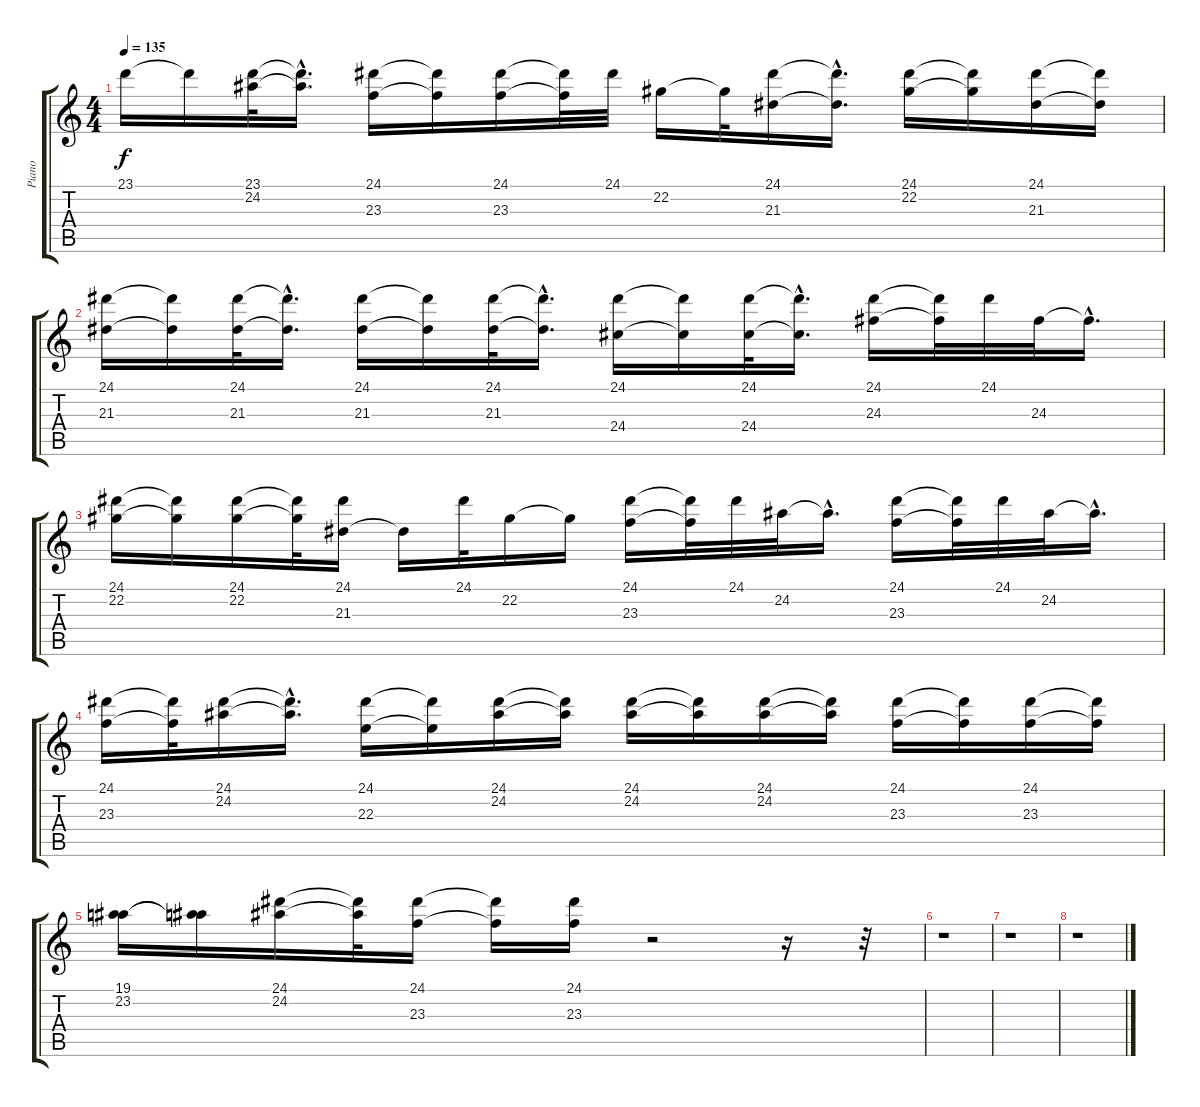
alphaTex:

\track ("Piano" "Piano") {instrument brightacousticpiano}
\staff {score tabs}
\tuning (Eb4 Bb3 Gb3 Db3 Ab2 Eb2) {hide}
\ts (4 4)
\tempo 135
\clef g2
\ks c
23.1.16{dy f} 23.1{t}.16 (23.1 24.2).32 (23.1{hac t} 24.2{hac t}).16{d} (24.1 23.3).16 (24.1{t} 23.3{t}).16 (24.1 23.3).16 (24.1{t} 23.3{t}).32 24.1.32 22.2.16 22.2{t}.32 (24.1 21.3).16 (24.1{hac t} 21.3{hac t}).16{d} (24.1 22.2).16 (24.1{t} 22.2{t}).16 (24.1 21.3).16 (24.1{t} 21.3{t}).16 |
(24.1 21.3).16 (24.1{t} 21.3{t}).16 (24.1 21.3).32 (24.1{hac t} 21.3{hac t}).16{d} (24.1 21.3).16 (24.1{t} 21.3{t}).16 (24.1 21.3).32 (24.1{hac t} 21.3{hac t}).16{d} (24.1 24.4).16 (24.1{t} 24.4{t}).16 (24.1 24.4).32 (24.1{hac t} 24.4{hac t}).16{d} (24.1 24.3).16 (24.1{t} 24.3{t}).32 24.1.32 24.3.32 24.3{hac t}.16{d} |
(24.1 22.2).16 (24.1{t} 22.2{t}).16 (24.1 22.2).16 (24.1{t} 22.2{t}).32 (24.1 21.3).16 21.3{t}.16 24.1.32 22.2.16 22.2{t}.16 (24.1 23.3).16 (24.1{t} 23.3{t}).32 24.1.32 24.2.32 24.2{hac t}.16{d} (24.1 23.3).16 (24.1{t} 23.3{t}).32 24.1.32 24.2.32 24.2{hac t}.16{d} |
(24.1 23.3).16 (24.1{t} 23.3{t}).32 (24.1 24.2).16 (24.1{hac t} 24.2{hac t}).16{d} (24.1 22.3).16 (24.1{t} 22.3{t}).16 (24.1 24.2).16 (24.1{t} 24.2{t}).16 (24.1 24.2).16 (24.1{t} 24.2{t}).16 (24.1 24.2).16 (24.1{t} 24.2{t}).16 (24.1 23.3).16 (24.1{t} 23.3{t}).16 (24.1 23.3).16 (24.1{t} 23.3{t}).16 |
(19.1 23.2).16 (19.1{t} 23.2{t}).16 (24.1 24.2).16 (24.1{t} 24.2{t}).32 (24.1 23.3).16 (24.1{t} 23.3{t}).16 (24.1 23.3).16 r.2 r.16 r.32 |
r.1 |
r.1 |
r.1
